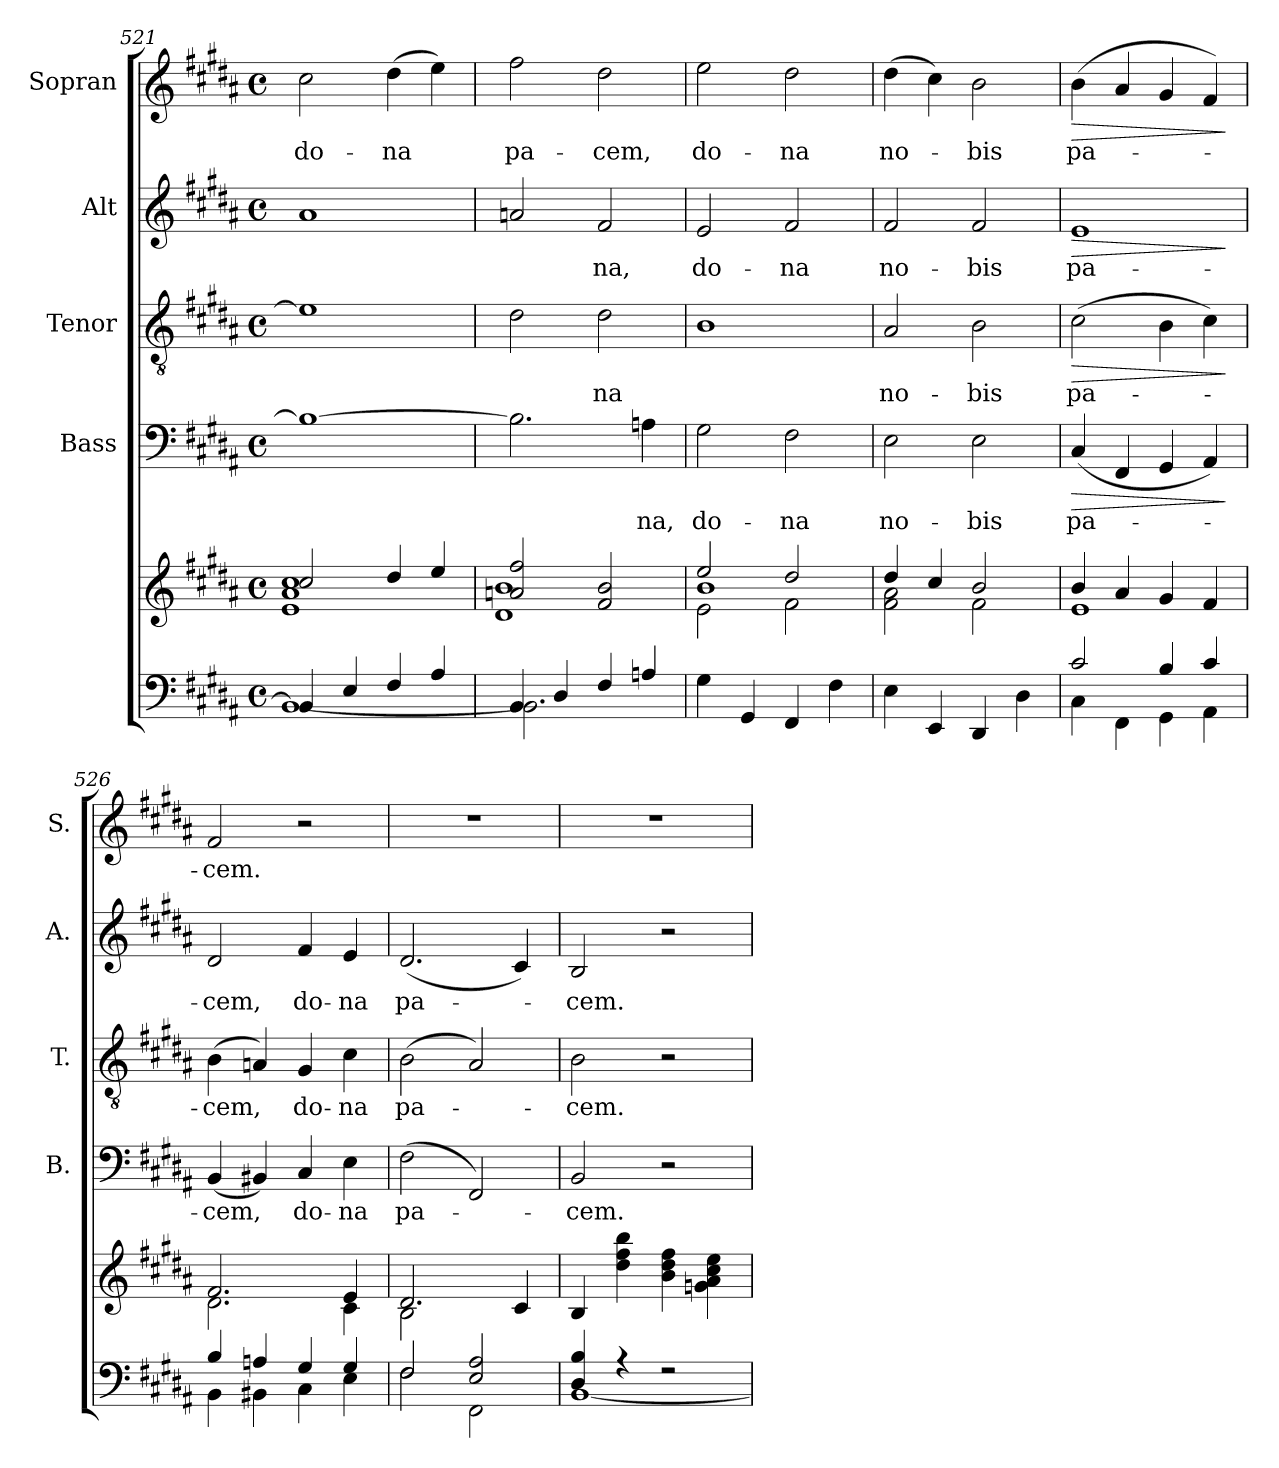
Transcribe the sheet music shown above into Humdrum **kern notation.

**kern	**kern	**kern	**text	**dynam	**kern	**text	**dynam	**kern	**text	**dynam	**kern	**text	**dynam
*part5	*part5	*part4	*part4	*part4	*part3	*part3	*part3	*part2	*part2	*part2	*part1	*part1	*part1
*staff6	*staff5	*staff4	*staff4	*staff4	*staff3	*staff3	*staff3	*staff2	*staff2	*staff2	*staff1	*staff1	*staff1
*	*	*I"Bass	*	*	*I"Tenor	*	*	*I"Alt	*	*	*I"Sopran	*	*
*	*	*I'B.	*	*	*I'T.	*	*	*I'A.	*	*	*I'S.	*	*
*clefF4	*clefG2	*clefF4	*	*	*clefGv2	*	*	*clefG2	*	*	*clefG2	*	*
*k[f#c#g#d#a#]	*k[f#c#g#d#a#]	*k[f#c#g#d#a#]	*	*	*k[f#c#g#d#a#]	*	*	*k[f#c#g#d#a#]	*	*	*k[f#c#g#d#a#]	*	*
*B:	*B:	*B:	*	*	*B:	*	*	*B:	*	*	*B:	*	*
*M4/4	*M4/4	*M4/4	*	*	*M4/4	*	*	*M4/4	*	*	*M4/4	*	*
*met(c)	*met(c)	*met(c)	*	*	*met(c)	*	*	*met(c)	*	*	*met(c)	*	*
=521	=521	=521	=521	=521	=521	=521	=521	=521	=521	=521	=521	=521	=521
*^	*^	*	*	*	*	*	*	*	*	*	*	*	*
!	!	!	!	!	!	!	!	!	!	!	!	!	!	!LO:LY:b	!
4BB/	1BB_	2cc#/	1e 1a# 1cc#	1B_	.	.	1e]	.	.	1a#	.	.	2cc#\	do-	.
4E/	.	.	.	.	.	.	.	.	.	.	.	.	.	.	.
!	!	!	!	!	!	!	!	!	!	!	!	!	!	!LO:LY:b	!
4F#/	.	4dd#/	.	.	.	.	.	.	.	.	.	.	(>4dd#\	-na	.
4A#/	.	4ee/	.	.	.	.	.	.	.	.	.	.	4ee\)	.	.
!!LO:PB:g=z
=522	=522	=522	=522	=522	=522	=522	=522	=522	=522	=522	=522	=522	=522	=522	=522
!	!	!	!	!	!	!	!	!	!	!	!	!	!	!LO:LY:b	!
4BB/	2.BB\]	2an/ 2ff#/	1d# 1b	2.B\]	.	.	2d#\	.	.	2an/	.	.	2ff#\	pa-	.
4D#/	.	.	.	.	.	.	.	.	.	.	.	.	.	.	.
!	!	!	!	!	!	!	!	!LO:LY:b	!	!	!LO:LY:b	!	!	!LO:LY:b	!
4F#/	.	2f#/ 2b/	.	.	.	.	2d#\	-na	.	2f#/	-na,	.	2dd#\	-cem,	.
!	!	!	!	!	!LO:LY:b	!	!	!	!	!	!	!	!	!	!
4An/	4ryy	.	.	4An\	-na,	.	.	.	.	.	.	.	.	.	.
=523	=523	=523	=523	=523	=523	=523	=523	=523	=523	=523	=523	=523	=523	=523	=523
*	*	*	*^	*	*	*	*	*	*	*	*	*	*	*	*
!	!	!	!	!	!	!LO:LY:b	!	!	!	!	!	!LO:LY:b	!	!	!LO:LY:b	!
*v	*v	*	*	*	*	*	*	*	*	*	*	*	*	*	*	*
4G#\	2ee/	2e\	1b	2G#\	do-	.	1B	.	.	2e/	do-	.	2ee\	do-	.
4GG#/	.	.	.	.	.	.	.	.	.	.	.	.	.	.	.
!	!	!	!	!	!LO:LY:b	!	!	!	!	!	!LO:LY:b	!	!	!LO:LY:b	!
4FF#/	2dd#/	2f#\	.	2F#\	-na	.	.	.	.	2f#/	-na	.	2dd#\	-na	.
4F#\	.	.	.	.	.	.	.	.	.	.	.	.	.	.	.
*	*	*v	*v	*	*	*	*	*	*	*	*	*	*	*	*
=524	=524	=524	=524	=524	=524	=524	=524	=524	=524	=524	=524	=524	=524	=524
!	!	!	!	!LO:LY:b	!	!	!LO:LY:b	!	!	!LO:LY:b	!	!	!LO:LY:b	!
4E\	4dd#/	2f#\ 2a#\	2E\	no-	.	2A#/	no-	.	2f#/	no-	.	(>4dd#\	no-	.
4EE/	4cc#/	.	.	.	.	.	.	.	.	.	.	4cc#\)	.	.
!	!	!	!	!LO:LY:b	!	!	!LO:LY:b	!	!	!LO:LY:b	!	!	!LO:LY:b	!
4DD#/	2b/	2f#\	2E\	-bis	.	2B\	-bis	.	2f#/	-bis	.	2b\	-bis	.
4D#\	.	.	.	.	.	.	.	.	.	.	.	.	.	.
=525	=525	=525	=525	=525	=525	=525	=525	=525	=525	=525	=525	=525	=525	=525
*^	*	*	*	*	*	*	*	*	*	*	*	*	*	*
!	!	!	!	!	!LO:LY:b	!LO:HP:b	!	!LO:LY:b	!LO:HP:b	!	!LO:LY:b	!LO:HP:b	!	!LO:LY:b	!LO:HP:b
2c#/	4C#\	4b/	1e	(<4C#/	pa-	>	(>2c#\	pa-	>	1e	pa-	>	(>4b\	pa-	>
.	4FF#\	4a#/	.	4FF#/	.	.	.	.	.	.	.	.	4a#/	.	.
4B/	4GG#\	4g#/	.	4GG#/	.	.	4B\	.	.	.	.	.	4g#/	.	.
4c#/	4AA#\	4f#/	.	4AA#/)	.	.	4c#\)	.	.	.	.	.	4f#/)	.	.
*v	*v	*	*	*	*	*	*	*	*	*	*	*	*	*	*
*	*v	*v	*	*	*	*	*	*	*	*	*	*	*	*
.	.	.	.	]	.	.	]	.	.	]	.	.	]
=526	=526	=526	=526	=526	=526	=526	=526	=526	=526	=526	=526	=526	=526
*^	*^	*	*	*	*	*	*	*	*	*	*	*	*
!	!	!	!	!	!LO:LY:b	!	!	!LO:LY:b	!	!	!LO:LY:b	!	!	!LO:LY:b	!
4B/	4BB\	2.f#/	2.d#\	(<4BB/	-cem,	.	(>4B\	-cem,	.	2d#/	-cem,	.	2f#/	-cem.	.
4An/	4BB#X\	.	.	4BB#X/)	.	.	4An/)	.	.	.	.	.	.	.	.
!	!	!	!	!	!LO:LY:b	!	!	!LO:LY:b	!	!	!LO:LY:b	!	!	!	!
4G#/	4C#\	.	.	4C#/	do-	.	4G#/	do-	.	4f#/	do-	.	2r	.	.
!	!	!	!	!	!LO:LY:b	!	!	!LO:LY:b	!	!	!LO:LY:b	!	!	!	!
4G#/	4E\	4e/	4c#\	4E\	-na	.	4c#\	-na	.	4e/	-na	.	.	.	.
=527	=527	=527	=527	=527	=527	=527	=527	=527	=527	=527	=527	=527	=527	=527	=527
!	!	!	!	!	!LO:LY:b	!	!	!LO:LY:b	!	!	!LO:LY:b	!	!	!	!
2F#/	2F#\	2.d#/	2B\	(>2F#\	pa-	.	(>2B\	pa-	.	(<2.d#/	pa-	.	1r	.	.
2E/ 2A#/	2FF#\	.	2ryy	2FF#/)	.	.	2A#/)	.	.	.	.	.	.	.	.
.	.	4c#/	.	.	.	.	.	.	.	4c#/)	.	.	.	.	.
*	*	*v	*v	*	*	*	*	*	*	*	*	*	*	*	*
!!LO:LB:g=z
=528	=528	=528	=528	=528	=528	=528	=528	=528	=528	=528	=528	=528	=528	=528
!	!	!	!	!LO:LY:b	!	!	!LO:LY:b	!	!	!LO:LY:b	!	!	!	!
4D#/ 4B/	[<1BB	4B/	2BB/	-cem.	.	2B\	-cem.	.	2B/	-cem.	.	1r	.	.
4rG	.	4dd#\ 4ff#\ 4bb\	.	.	.	.	.	.	.	.	.	.	.	.
2rF	.	4b\ 4dd#\ 4ff#\	2r	.	.	2r	.	.	2r	.	.	.	.	.
.	.	4gn\ 4a#\ 4cc#\ 4ee\	.	.	.	.	.	.	.	.	.	.	.	.
*v	*v	*	*	*	*	*	*	*	*	*	*	*	*	*
=	=	=	=	=	=	=	=	=	=	=	=	=	=
*-	*-	*-	*-	*-	*-	*-	*-	*-	*-	*-	*-	*-	*-
